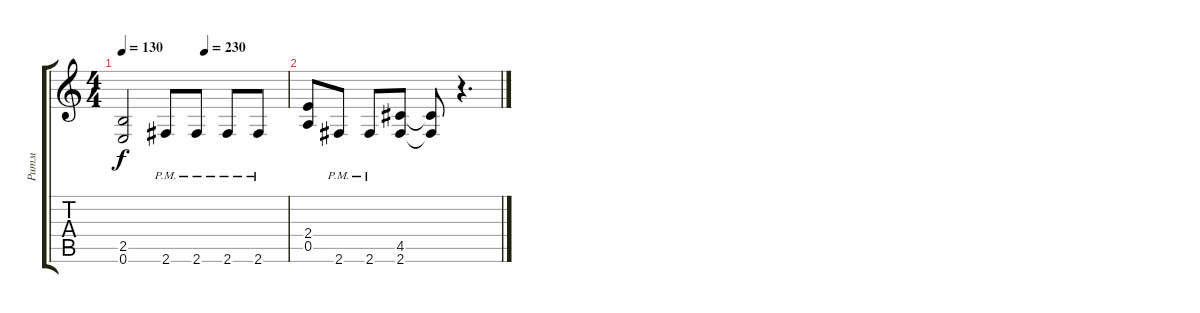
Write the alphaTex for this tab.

\track ("Ритм" "Ритм") {instrument distortionguitar}
\staff {score tabs}
\tuning (E4 B3 G3 D3 A2 E2) {hide}
\ts (4 4)
\tempo 130
\tempo (230 0.5)
\clef g2
\ks c
(2.5{t} 0.6{t}).2{dy f} 2.6{pm}.8 2.6{pm}.8 2.6{pm}.8 2.6{pm}.8 |
(2.4 0.5).8 2.6{pm}.8 2.6{pm}.8 (4.5 2.6).8 (4.5{t} 2.6{t}).8 r.4{d}
